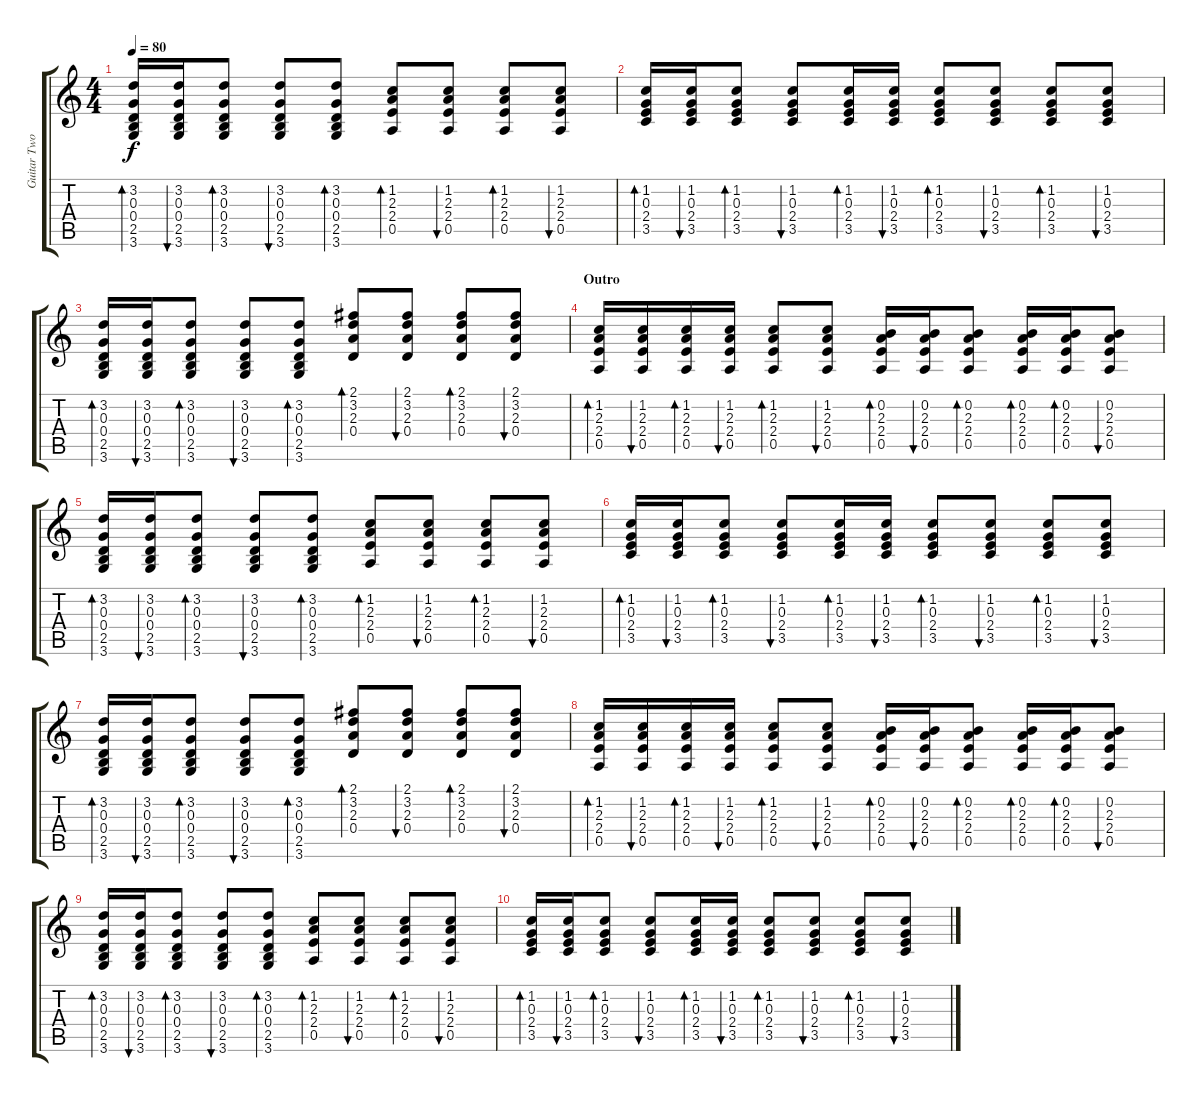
\track ("Guitar Two" "Guitar Two") {instrument electricguitarjazz}
\staff {score tabs}
\tuning (E4 B3 G3 D3 A2 E2) {hide}
\ts (4 4)
\tempo 80
\clef g2
\ks c
(3.2 0.3 0.4 2.5 3.6).16{bd 60 dy f} (3.2 0.3 0.4 2.5 3.6).16{bu 60} (3.2 0.3 0.4 2.5 3.6).8{bd 60} (3.2 0.3 0.4 2.5 3.6).8{bu 60} (3.2 0.3 0.4 2.5 3.6).8{bd 60} (1.2 2.3 2.4 0.5).8{bd 60} (1.2 2.3 2.4 0.5).8{bu 60} (1.2 2.3 2.4 0.5).8{bd 60} (1.2 2.3 2.4 0.5).8{bu 60} |
(1.2 0.3 2.4 3.5).16{bd 60} (1.2 0.3 2.4 3.5).16{bu 60} (1.2 0.3 2.4 3.5).8{bd 60} (1.2 0.3 2.4 3.5).8{bu 60} (1.2 0.3 2.4 3.5).16{bd 60} (1.2 0.3 2.4 3.5).16{bu 60} (1.2 0.3 2.4 3.5).8{bd 60} (1.2 0.3 2.4 3.5).8{bu 60} (1.2 0.3 2.4 3.5).8{bd 60} (1.2 0.3 2.4 3.5).8{bu 60} |
(3.2 0.3 0.4 2.5 3.6).16{bd 60} (3.2 0.3 0.4 2.5 3.6).16{bu 60} (3.2 0.3 0.4 2.5 3.6).8{bd 60} (3.2 0.3 0.4 2.5 3.6).8{bu 60} (3.2 0.3 0.4 2.5 3.6).8{bd 60} (2.1 3.2 2.3 0.4).8{bd 60} (2.1 3.2 2.3 0.4).8{bu 60} (2.1 3.2 2.3 0.4).8{bd 60} (2.1 3.2 2.3 0.4).8{bu 60} |
\section ("" "Outro")
(1.2 2.3 2.4 0.5).16{bd 60} (1.2 2.3 2.4 0.5).16{bu 60} (1.2 2.3 2.4 0.5).16{bd 60} (1.2 2.3 2.4 0.5).16{bu 60} (1.2 2.3 2.4 0.5).8{bd 60} (1.2 2.3 2.4 0.5).8{bu 60} (0.2 2.3 2.4 0.5).16{bd 60} (0.2 2.3 2.4 0.5).16{bu 60} (0.2 2.3 2.4 0.5).8{bd 60} (0.2 2.3 2.4 0.5).16{bd 60} (0.2 2.3 2.4 0.5).16{bd 60} (0.2 2.3 2.4 0.5).8{bu 60} |
(3.2 0.3 0.4 2.5 3.6).16{bd 60} (3.2 0.3 0.4 2.5 3.6).16{bu 60} (3.2 0.3 0.4 2.5 3.6).8{bd 60} (3.2 0.3 0.4 2.5 3.6).8{bu 60} (3.2 0.3 0.4 2.5 3.6).8{bd 60} (1.2 2.3 2.4 0.5).8{bd 60} (1.2 2.3 2.4 0.5).8{bu 60} (1.2 2.3 2.4 0.5).8{bd 60} (1.2 2.3 2.4 0.5).8{bu 60} |
(1.2 0.3 2.4 3.5).16{bd 60} (1.2 0.3 2.4 3.5).16{bu 60} (1.2 0.3 2.4 3.5).8{bd 60} (1.2 0.3 2.4 3.5).8{bu 60} (1.2 0.3 2.4 3.5).16{bd 60} (1.2 0.3 2.4 3.5).16{bu 60} (1.2 0.3 2.4 3.5).8{bd 60} (1.2 0.3 2.4 3.5).8{bu 60} (1.2 0.3 2.4 3.5).8{bd 60} (1.2 0.3 2.4 3.5).8{bu 60} |
(3.2 0.3 0.4 2.5 3.6).16{bd 60} (3.2 0.3 0.4 2.5 3.6).16{bu 60} (3.2 0.3 0.4 2.5 3.6).8{bd 60} (3.2 0.3 0.4 2.5 3.6).8{bu 60} (3.2 0.3 0.4 2.5 3.6).8{bd 60} (2.1 3.2 2.3 0.4).8{bd 60} (2.1 3.2 2.3 0.4).8{bu 60} (2.1 3.2 2.3 0.4).8{bd 60} (2.1 3.2 2.3 0.4).8{bu 60} |
(1.2 2.3 2.4 0.5).16{bd 60} (1.2 2.3 2.4 0.5).16{bu 60} (1.2 2.3 2.4 0.5).16{bd 60} (1.2 2.3 2.4 0.5).16{bu 60} (1.2 2.3 2.4 0.5).8{bd 60} (1.2 2.3 2.4 0.5).8{bu 60} (0.2 2.3 2.4 0.5).16{bd 60} (0.2 2.3 2.4 0.5).16{bu 60} (0.2 2.3 2.4 0.5).8{bd 60} (0.2 2.3 2.4 0.5).16{bd 60} (0.2 2.3 2.4 0.5).16{bd 60} (0.2 2.3 2.4 0.5).8{bu 60} |
(3.2 0.3 0.4 2.5 3.6).16{bd 60} (3.2 0.3 0.4 2.5 3.6).16{bu 60} (3.2 0.3 0.4 2.5 3.6).8{bd 60} (3.2 0.3 0.4 2.5 3.6).8{bu 60} (3.2 0.3 0.4 2.5 3.6).8{bd 60} (1.2 2.3 2.4 0.5).8{bd 60} (1.2 2.3 2.4 0.5).8{bu 60} (1.2 2.3 2.4 0.5).8{bd 60} (1.2 2.3 2.4 0.5).8{bu 60} |
(1.2 0.3 2.4 3.5).16{bd 60} (1.2 0.3 2.4 3.5).16{bu 60} (1.2 0.3 2.4 3.5).8{bd 60} (1.2 0.3 2.4 3.5).8{bu 60} (1.2 0.3 2.4 3.5).16{bd 60} (1.2 0.3 2.4 3.5).16{bu 60} (1.2 0.3 2.4 3.5).8{bd 60} (1.2 0.3 2.4 3.5).8{bu 60} (1.2 0.3 2.4 3.5).8{bd 60} (1.2 0.3 2.4 3.5).8{bu 60}
